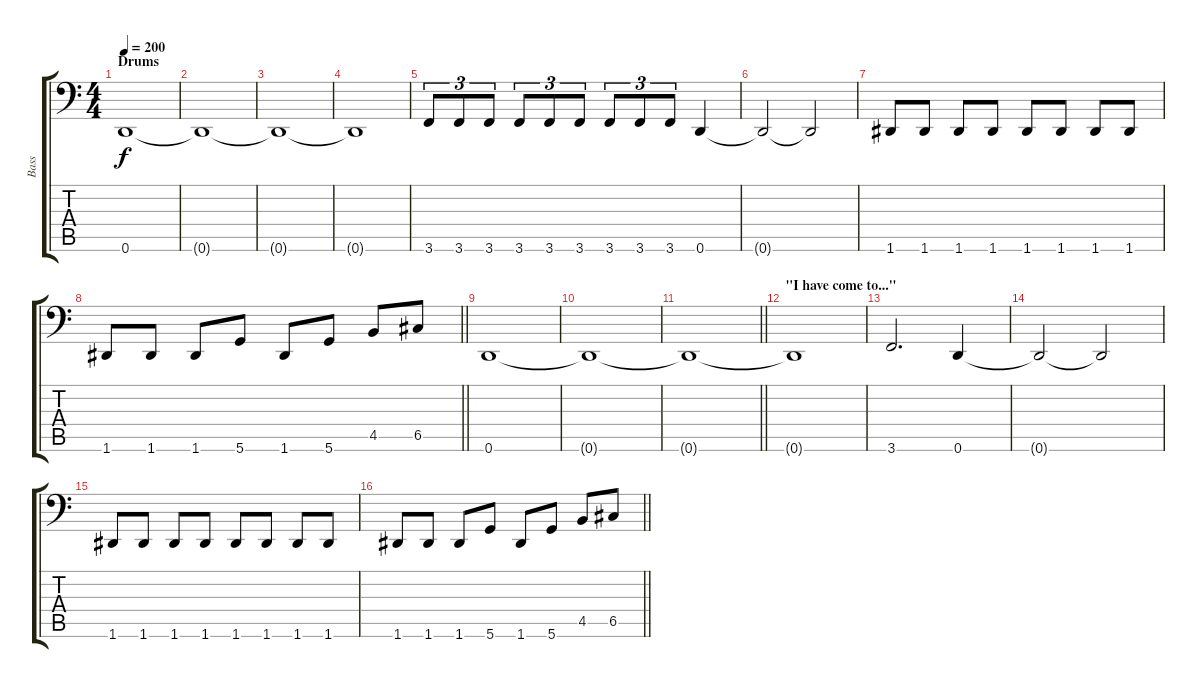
\track ("Bass" "Bass") {instrument electricbasspick}
\staff {score tabs}
\tuning (D3 A2 F2 C2 G1 D1) {hide}
\ts (4 4)
\section ("" "Drums")
\tempo 200
\clef f4
\ks c
0.6.1{dy f} |
0.6{t}.1 |
0.6{t}.1 |
0.6{t}.1 |
3.6.8{tu (3 2)} 3.6.8{tu (3 2)} 3.6.8{tu (3 2)} 3.6.8{tu (3 2)} 3.6.8{tu (3 2)} 3.6.8{tu (3 2)} 3.6.8{tu (3 2)} 3.6.8{tu (3 2)} 3.6.8{tu (3 2)} 0.6.4 |
0.6{t}.2 0.6{t}.2 |
1.6.8 1.6.8 1.6.8 1.6.8 1.6.8 1.6.8 1.6.8 1.6.8 |
\barLineRight lightlight
1.6.8 1.6.8 1.6.8 5.6.8 1.6.8 5.6.8 4.5.8 6.5.8 |
0.6.1 |
0.6{t}.1 |
\barLineRight lightlight
0.6{t}.1 |
\section ("" "\"I have come to...\"")
0.6{t}.1 |
3.6.2{d} 0.6.4 |
0.6{t}.2 0.6{t}.2 |
1.6.8 1.6.8 1.6.8 1.6.8 1.6.8 1.6.8 1.6.8 1.6.8 |
\barLineRight lightlight
1.6.8 1.6.8 1.6.8 5.6.8 1.6.8 5.6.8 4.5.8 6.5.8
